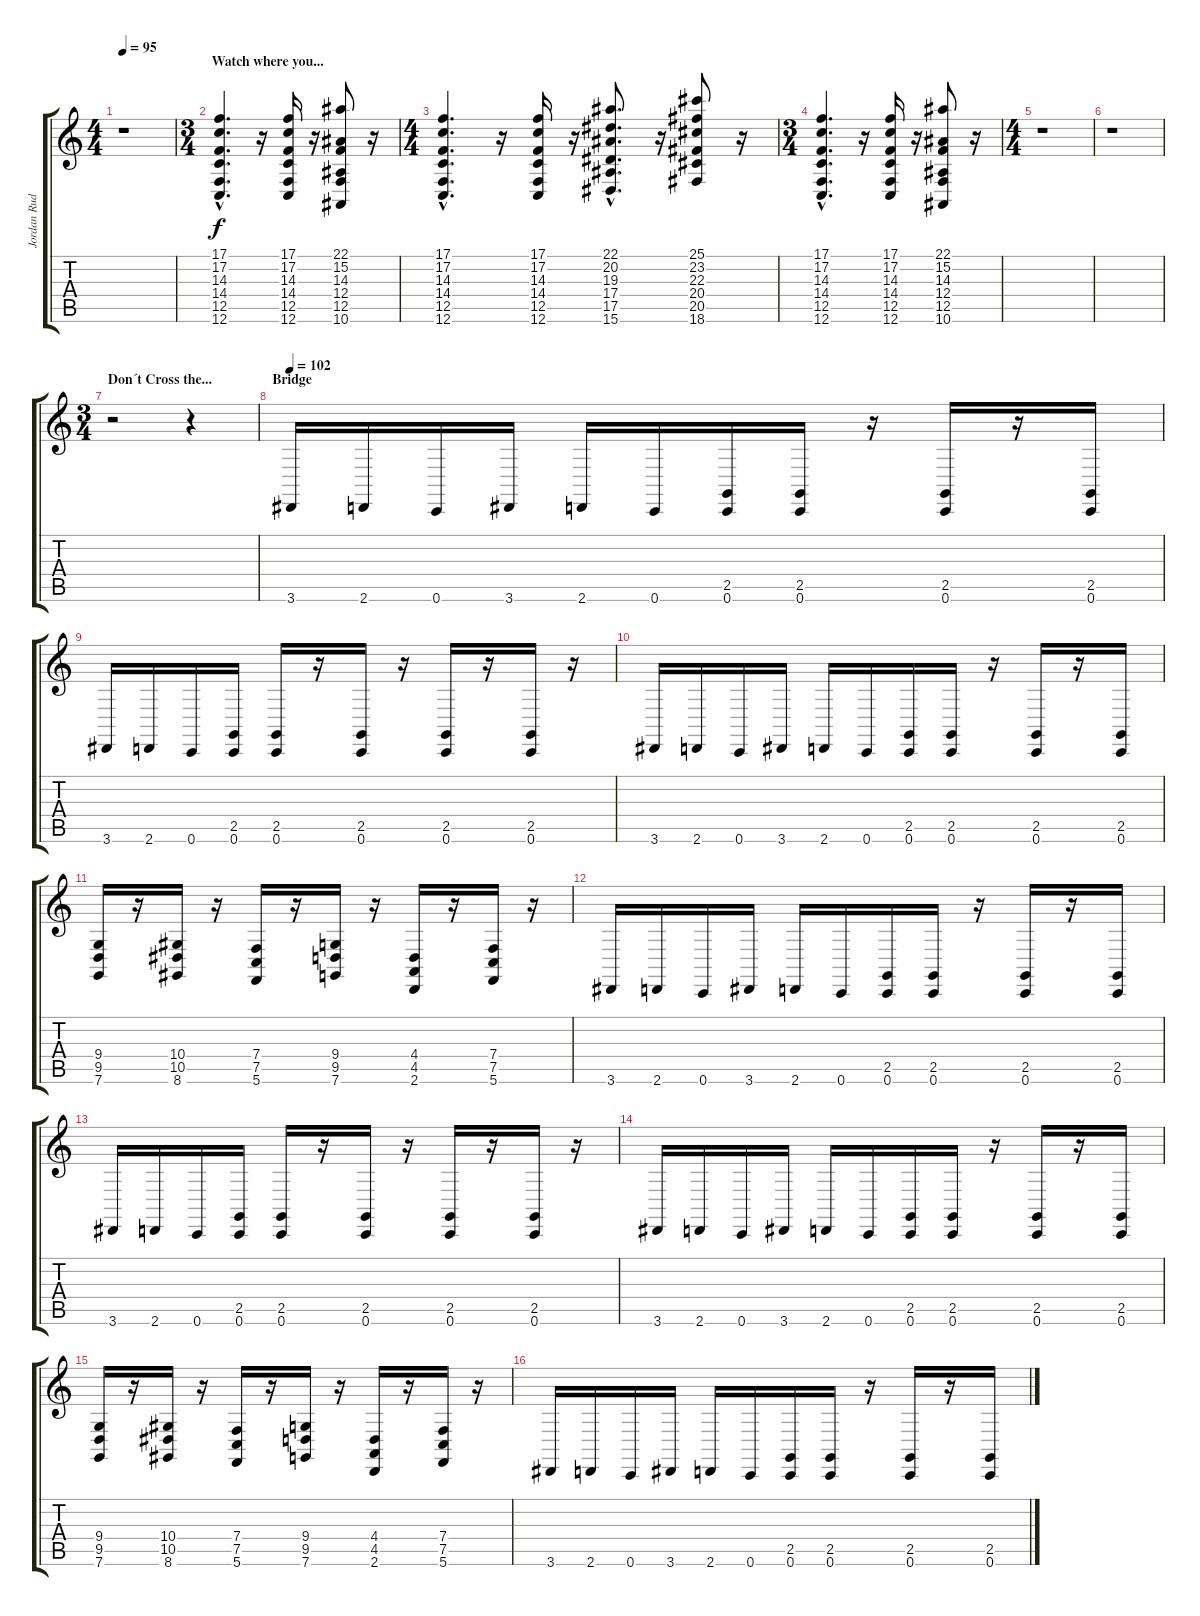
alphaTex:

\track ("Jordan Rudess" "Jordan Rud") {instrument lead1square}
\staff {score tabs}
\tuning (C4 G3 Eb3 Bb2 F2 C2) {hide}
\ts (4 4)
\tempo 95
\clef g2
\ks c
r.1{dy f} |
\ts (3 4)
\section ("" "Watch where you...")
(17.1{hac} 17.2{hac} 14.3{hac} 14.4{hac} 12.5{hac} 12.6{hac}).4{d volume 10 instrument drawbarorgan} r.16 (17.1 17.2 14.3 14.4 12.5 12.6).16 r.16 (22.1 15.2 14.3 12.4 12.5 10.6).8 r.16 |
\ts (4 4)
(17.1{hac} 17.2{hac} 14.3{hac} 14.4{hac} 12.5{hac} 12.6{hac}).4{d} r.16 (17.1 17.2 14.3 14.4 12.5 12.6).16 r.16 (22.1{hac} 20.2{hac} 19.3{hac} 17.4{hac} 17.5{hac} 15.6{hac}).8{d} r.16 (25.1 23.2 22.3 20.4 20.5 18.6).8 r.16 |
\ts (3 4)
(17.1{hac} 17.2{hac} 14.3{hac} 14.4{hac} 12.5{hac} 12.6{hac}).4{d volume 8 instrument drawbarorgan} r.16 (17.1 17.2 14.3 14.4 12.5 12.6).16 r.16 (22.1 15.2 14.3 12.4 12.5 10.6).8 r.16 |
\ts (4 4)
r.1 |
r.1 |
\ts (3 4)
\section ("" "Don´t Cross the...")
r.2 r.4 |
\section ("" "Bridge")
\tempo 102
3.6.16{volume 11 instrument lead1square} 2.6.16 0.6.16 3.6.16 2.6.16 0.6.16 (2.5 0.6).16 (2.5 0.6).16 r.16 (2.5 0.6).16 r.16 (2.5 0.6).16 |
3.6.16 2.6.16 0.6.16 (2.5 0.6).16 (2.5 0.6).16 r.16 (2.5 0.6).16 r.16 (2.5 0.6).16 r.16 (2.5 0.6).16 r.16 |
3.6.16 2.6.16 0.6.16 3.6.16 2.6.16 0.6.16 (2.5 0.6).16 (2.5 0.6).16 r.16 (2.5 0.6).16 r.16 (2.5 0.6).16 |
(9.4 9.5 7.6).16 r.16 (10.4 10.5 8.6).16 r.16 (7.4 7.5 5.6).16 r.16 (9.4 9.5 7.6).16 r.16 (4.4 4.5 2.6).16 r.16 (7.4 7.5 5.6).16 r.16 |
3.6.16 2.6.16 0.6.16 3.6.16 2.6.16 0.6.16 (2.5 0.6).16 (2.5 0.6).16 r.16 (2.5 0.6).16 r.16 (2.5 0.6).16 |
3.6.16 2.6.16 0.6.16 (2.5 0.6).16 (2.5 0.6).16 r.16 (2.5 0.6).16 r.16 (2.5 0.6).16 r.16 (2.5 0.6).16 r.16 |
3.6.16 2.6.16 0.6.16 3.6.16 2.6.16 0.6.16 (2.5 0.6).16 (2.5 0.6).16 r.16 (2.5 0.6).16 r.16 (2.5 0.6).16 |
(9.4 9.5 7.6).16 r.16 (10.4 10.5 8.6).16 r.16 (7.4 7.5 5.6).16 r.16 (9.4 9.5 7.6).16 r.16 (4.4 4.5 2.6).16 r.16 (7.4 7.5 5.6).16 r.16 |
3.6.16 2.6.16 0.6.16 3.6.16 2.6.16 0.6.16 (2.5 0.6).16 (2.5 0.6).16 r.16 (2.5 0.6).16 r.16 (2.5 0.6).16
